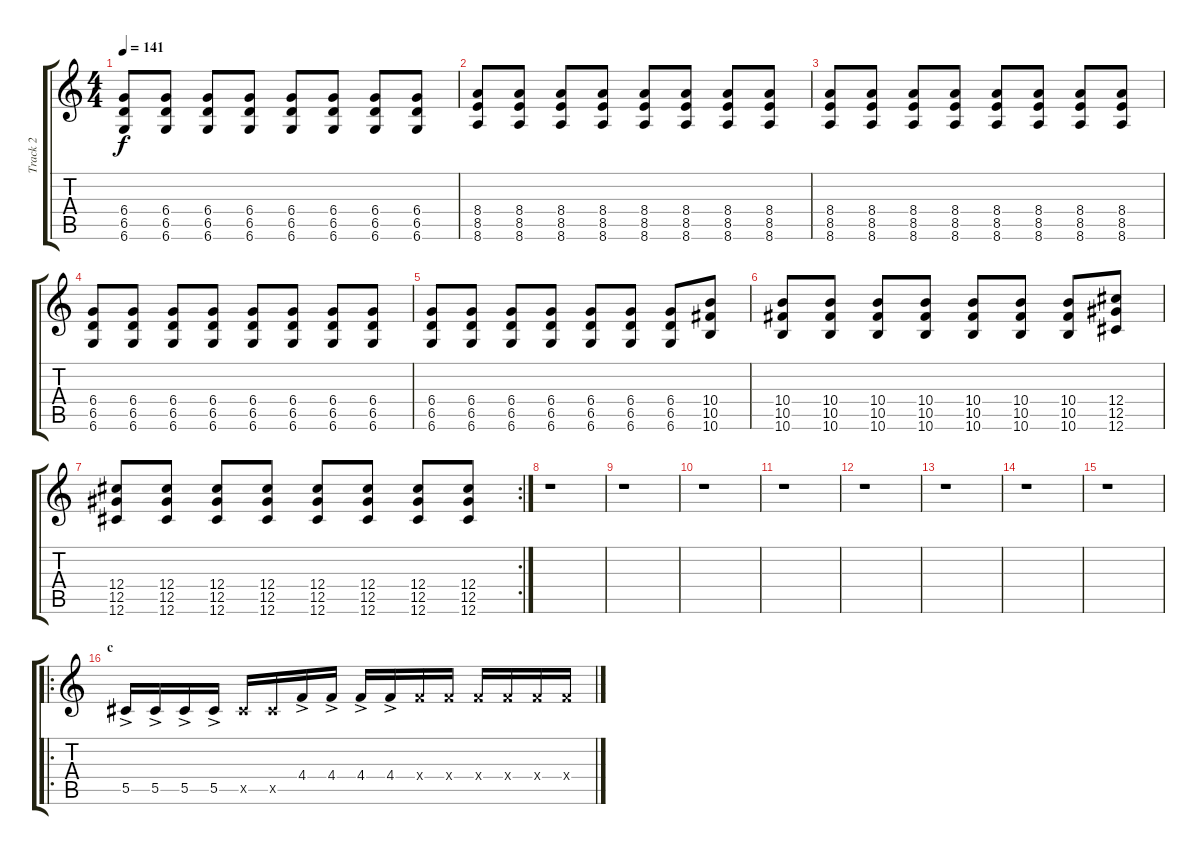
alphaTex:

\track ("Track 2" "Track 2") {instrument distortionguitar}
\staff {score tabs}
\tuning (Eb4 Bb3 Gb3 Db3 Ab2 Db2) {hide}
\ts (4 4)
\tempo 141
\clef g2
\ks c
(6.4 6.5 6.6).8{dy f} (6.4 6.5 6.6).8 (6.4 6.5 6.6).8 (6.4 6.5 6.6).8 (6.4 6.5 6.6).8 (6.4 6.5 6.6).8 (6.4 6.5 6.6).8 (6.4 6.5 6.6).8 |
(8.4 8.5 8.6).8 (8.4 8.5 8.6).8 (8.4 8.5 8.6).8 (8.4 8.5 8.6).8 (8.4 8.5 8.6).8 (8.4 8.5 8.6).8 (8.4 8.5 8.6).8 (8.4 8.5 8.6).8 |
(8.4 8.5 8.6).8 (8.4 8.5 8.6).8 (8.4 8.5 8.6).8 (8.4 8.5 8.6).8 (8.4 8.5 8.6).8 (8.4 8.5 8.6).8 (8.4 8.5 8.6).8 (8.4 8.5 8.6).8 |
(6.4 6.5 6.6).8 (6.4 6.5 6.6).8 (6.4 6.5 6.6).8 (6.4 6.5 6.6).8 (6.4 6.5 6.6).8 (6.4 6.5 6.6).8 (6.4 6.5 6.6).8 (6.4 6.5 6.6).8 |
(6.4 6.5 6.6).8 (6.4 6.5 6.6).8 (6.4 6.5 6.6).8 (6.4 6.5 6.6).8 (6.4 6.5 6.6).8 (6.4 6.5 6.6).8 (6.4 6.5 6.6).8 (10.4 10.5 10.6).8 |
(10.4 10.5 10.6).8 (10.4 10.5 10.6).8 (10.4 10.5 10.6).8 (10.4 10.5 10.6).8 (10.4 10.5 10.6).8 (10.4 10.5 10.6).8 (10.4 10.5 10.6).8 (12.4 12.5 12.6).8 |
\rc 2
(12.4 12.5 12.6).8 (12.4 12.5 12.6).8 (12.4 12.5 12.6).8 (12.4 12.5 12.6).8 (12.4 12.5 12.6).8 (12.4 12.5 12.6).8 (12.4 12.5 12.6).8 (12.4 12.5 12.6).8 |
r.1 |
r.1 |
r.1 |
r.1 |
r.1 |
r.1 |
r.1 |
r.1 |
\ro
\section ("" "c")
5.5{ac}.16 5.5{ac}.16 5.5{ac}.16 5.5{ac}.16 5.5{x}.16 5.5{x}.16 4.4{ac}.16 4.4{ac}.16 4.4{ac}.16 4.4{ac}.16 4.4{x}.16 4.4{x}.16 4.4{x}.16 4.4{x}.16 4.4{x}.16 4.4{x}.16
